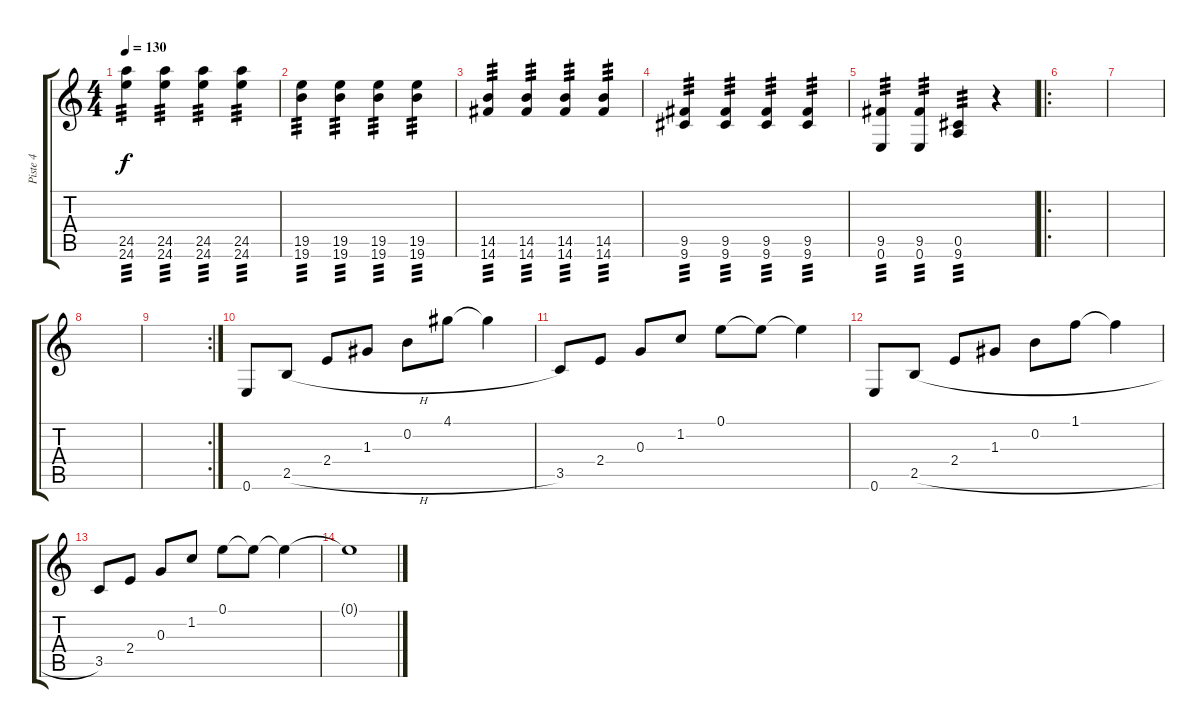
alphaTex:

\track ("Piste 4" "Piste 4") {instrument acousticguitarnylon}
\staff {score tabs}
\tuning (E4 B3 G3 D3 A2 E2) {hide}
\ts (4 4)
\tempo 130
\clef g2
\ks c
(24.5 24.6).4{tp 3 dy f} (24.5 24.6).4{tp 3} (24.5 24.6).4{tp 3} (24.5 24.6).4{tp 3} |
(19.5 19.6).4{tp 3} (19.5 19.6).4{tp 3} (19.5 19.6).4{tp 3} (19.5 19.6).4{tp 3} |
(14.5 14.6).4{tp 3} (14.5 14.6).4{tp 3} (14.5 14.6).4{tp 3} (14.5 14.6).4{tp 3} |
(9.5 9.6).4{tp 3} (9.5 9.6).4{tp 3} (9.5 9.6).4{tp 3} (9.5 9.6).4{tp 3} |
(9.5 0.6).4{tp 3} (9.5 0.6).4{tp 3} (0.5 9.6).4{tp 3} r.4 |
\ro
|
|
|
\rc 2
|
0.6.8 2.5{h}.8 2.4.8 1.3.8 0.2.8 4.1.8 4.1{t}.4 |
3.5.8 2.4.8 0.3.8 1.2.8 0.1.8 0.1{t}.8 0.1{t}.4 |
0.6.8 2.5{h}.8 2.4.8 1.3.8 0.2.8 1.1.8 1.1{t}.4 |
3.5.8 2.4.8 0.3.8 1.2.8 0.1.8 0.1{t}.8 0.1{t}.4 |
0.1{t}.1
